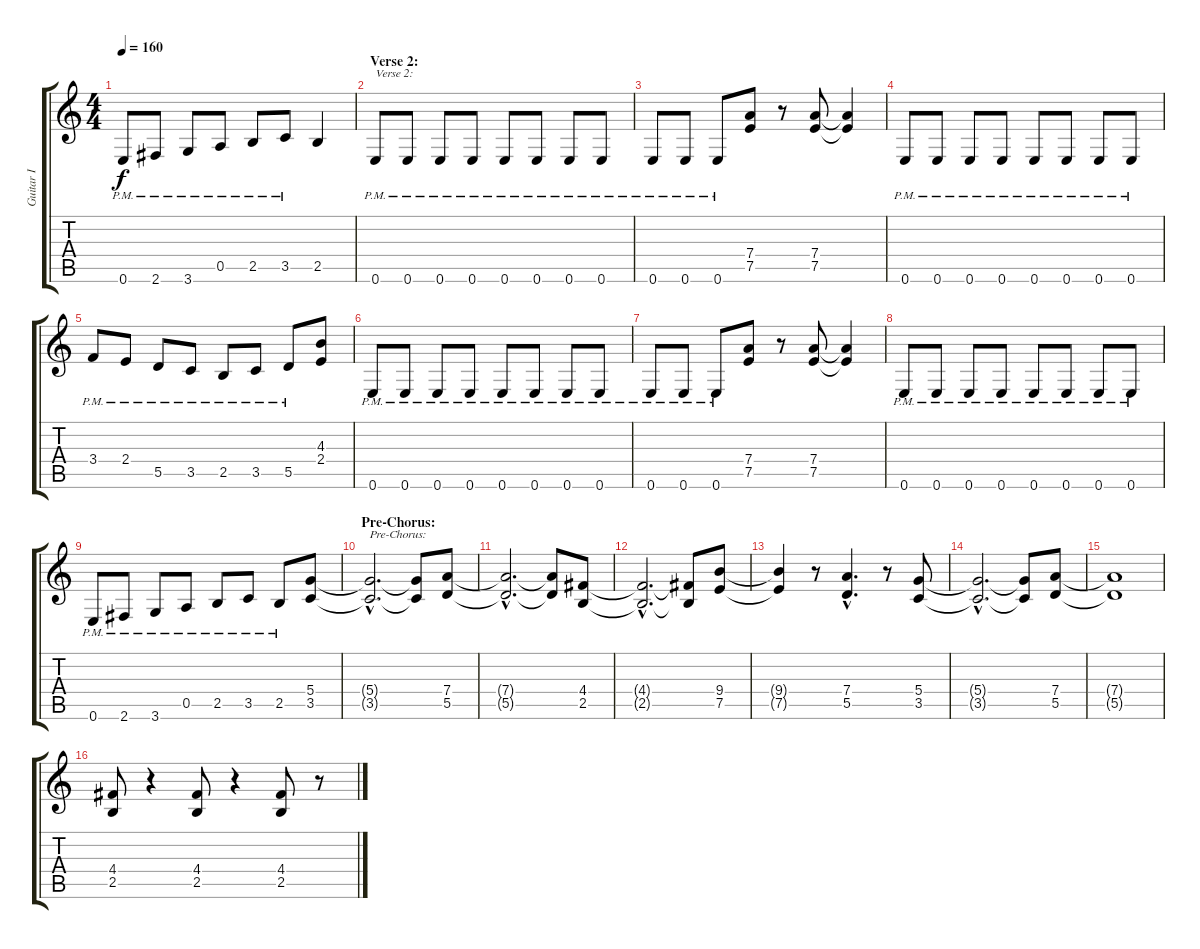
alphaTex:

\track ("Guitar I" "Guitar I") {instrument distortionguitar}
\staff {score tabs}
\tuning (E4 B3 G3 D3 A2 E2) {hide}
\ts (4 4)
\tempo 160
\clef g2
\ks c
0.6{pm}.8{dy f} 2.6{pm}.8 3.6{pm}.8 0.5{pm}.8 2.5{pm}.8 3.5{pm}.8 2.5.4 |
\section ("" "Verse 2:")
0.6{pm}.8{txt "Verse 2:"} 0.6{pm}.8 0.6{pm}.8 0.6{pm}.8 0.6{pm}.8 0.6{pm}.8 0.6{pm}.8 0.6{pm}.8 |
0.6{pm}.8 0.6{pm}.8 0.6{pm}.8 (7.4 7.5).8 r.8 (7.4 7.5).8 (7.4{t} 7.5{t}).4 |
0.6{pm}.8 0.6{pm}.8 0.6{pm}.8 0.6{pm}.8 0.6{pm}.8 0.6{pm}.8 0.6{pm}.8 0.6{pm}.8 |
3.4{pm}.8 2.4{pm}.8 5.5{pm}.8 3.5{pm}.8 2.5{pm}.8 3.5{pm}.8 5.5{pm}.8 (4.3 2.4).8 |
0.6{pm}.8 0.6{pm}.8 0.6{pm}.8 0.6{pm}.8 0.6{pm}.8 0.6{pm}.8 0.6{pm}.8 0.6{pm}.8 |
0.6{pm}.8 0.6{pm}.8 0.6{pm}.8 (7.4 7.5).8 r.8 (7.4 7.5).8 (7.4{t} 7.5{t}).4 |
0.6{pm}.8 0.6{pm}.8 0.6{pm}.8 0.6{pm}.8 0.6{pm}.8 0.6{pm}.8 0.6{pm}.8 0.6{pm}.8 |
0.6{pm}.8 2.6{pm}.8 3.6{pm}.8 0.5{pm}.8 2.5{pm}.8 3.5{pm}.8 2.5{pm}.8 (5.4 3.5).8 |
\section ("" "Pre-Chorus:")
(5.4{hac t} 3.5{hac t}).2{d txt "Pre-Chorus:"} (5.4{t} 3.5{t}).8 (7.4 5.5).8 |
(7.4{hac t} 5.5{hac t}).2{d} (7.4{t} 5.5{t}).8 (4.4 2.5).8 |
(4.4{hac t} 2.5{hac t}).2{d} (4.4{t} 2.5{t}).8 (9.4 7.5).8 |
(9.4{t} 7.5{t}).4 r.8 (7.4{hac} 5.5{hac}).4{d} r.8 (5.4 3.5).8 |
(5.4{hac t} 3.5{hac t}).2{d} (5.4{t} 3.5{t}).8 (7.4 5.5).8 |
(7.4{t} 5.5{t}).1 |
(4.4 2.5).8 r.4 (4.4 2.5).8 r.4 (4.4 2.5).8 r.8
